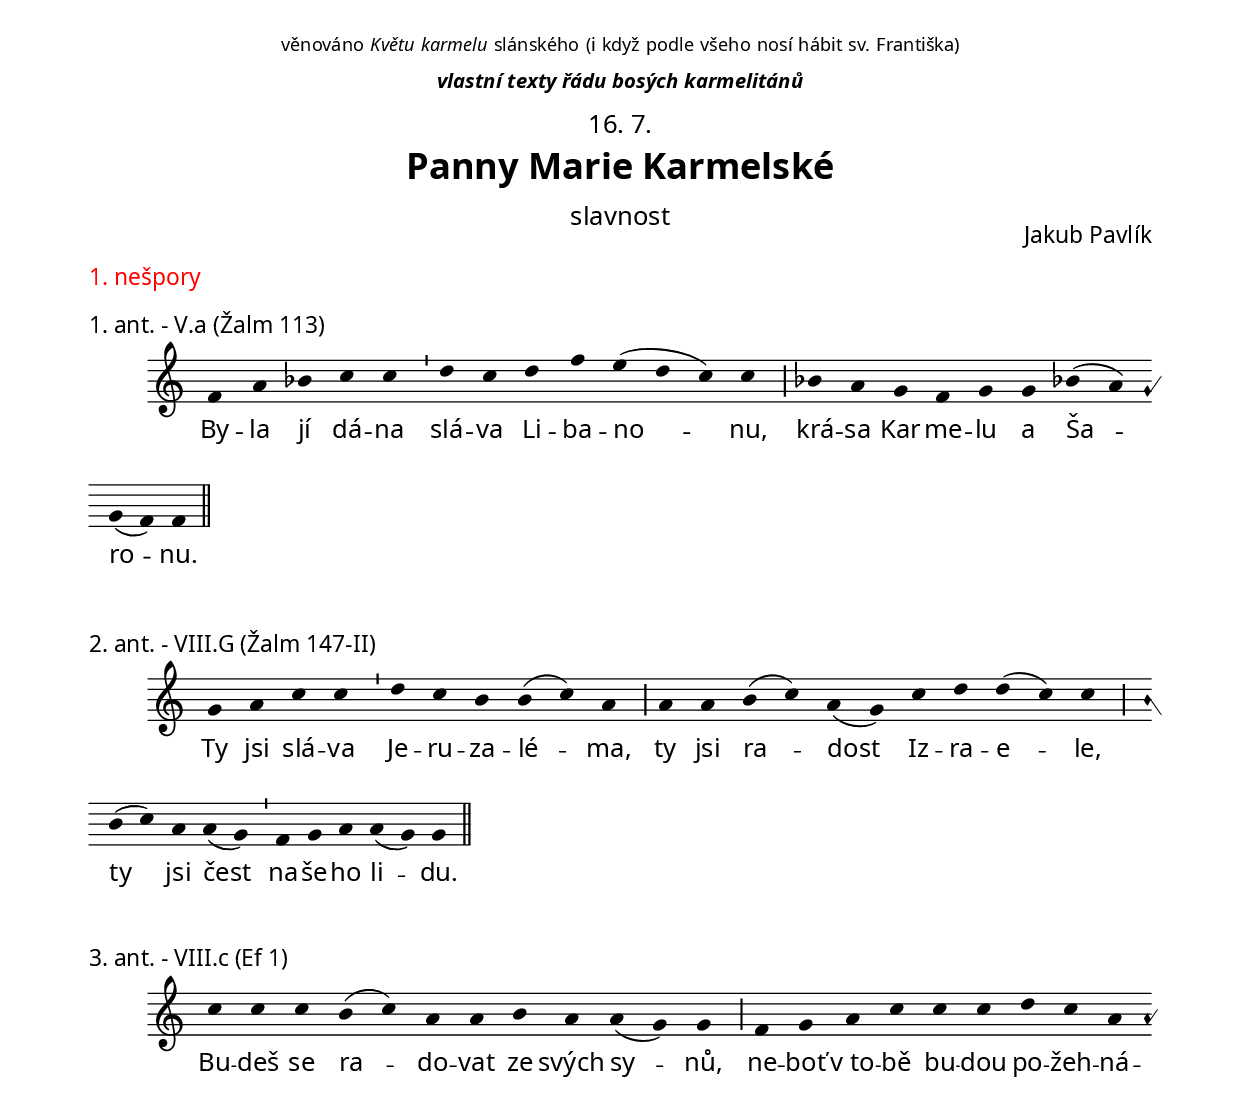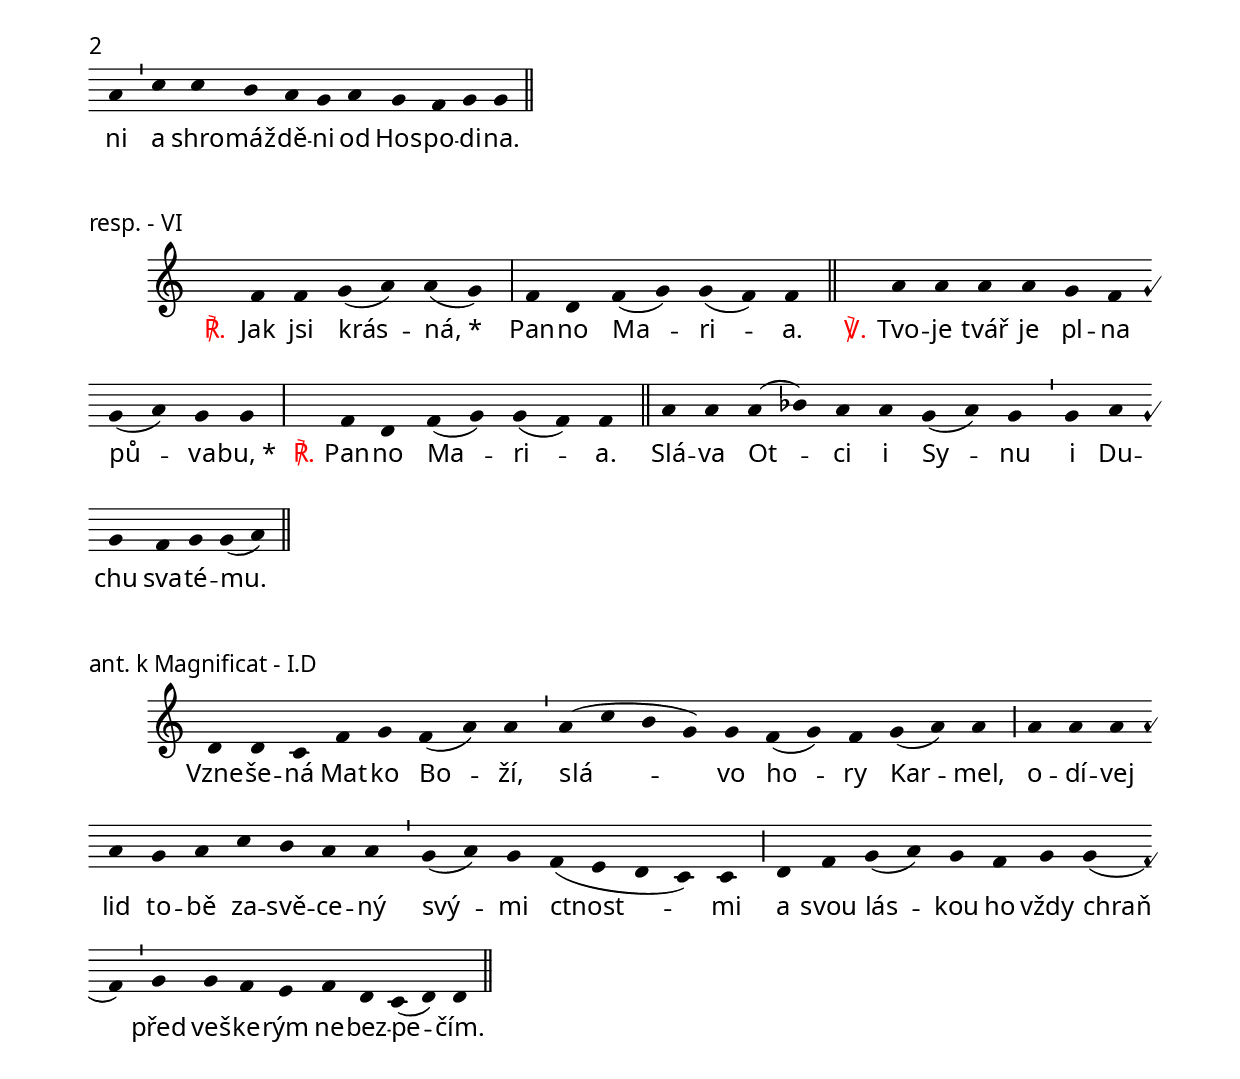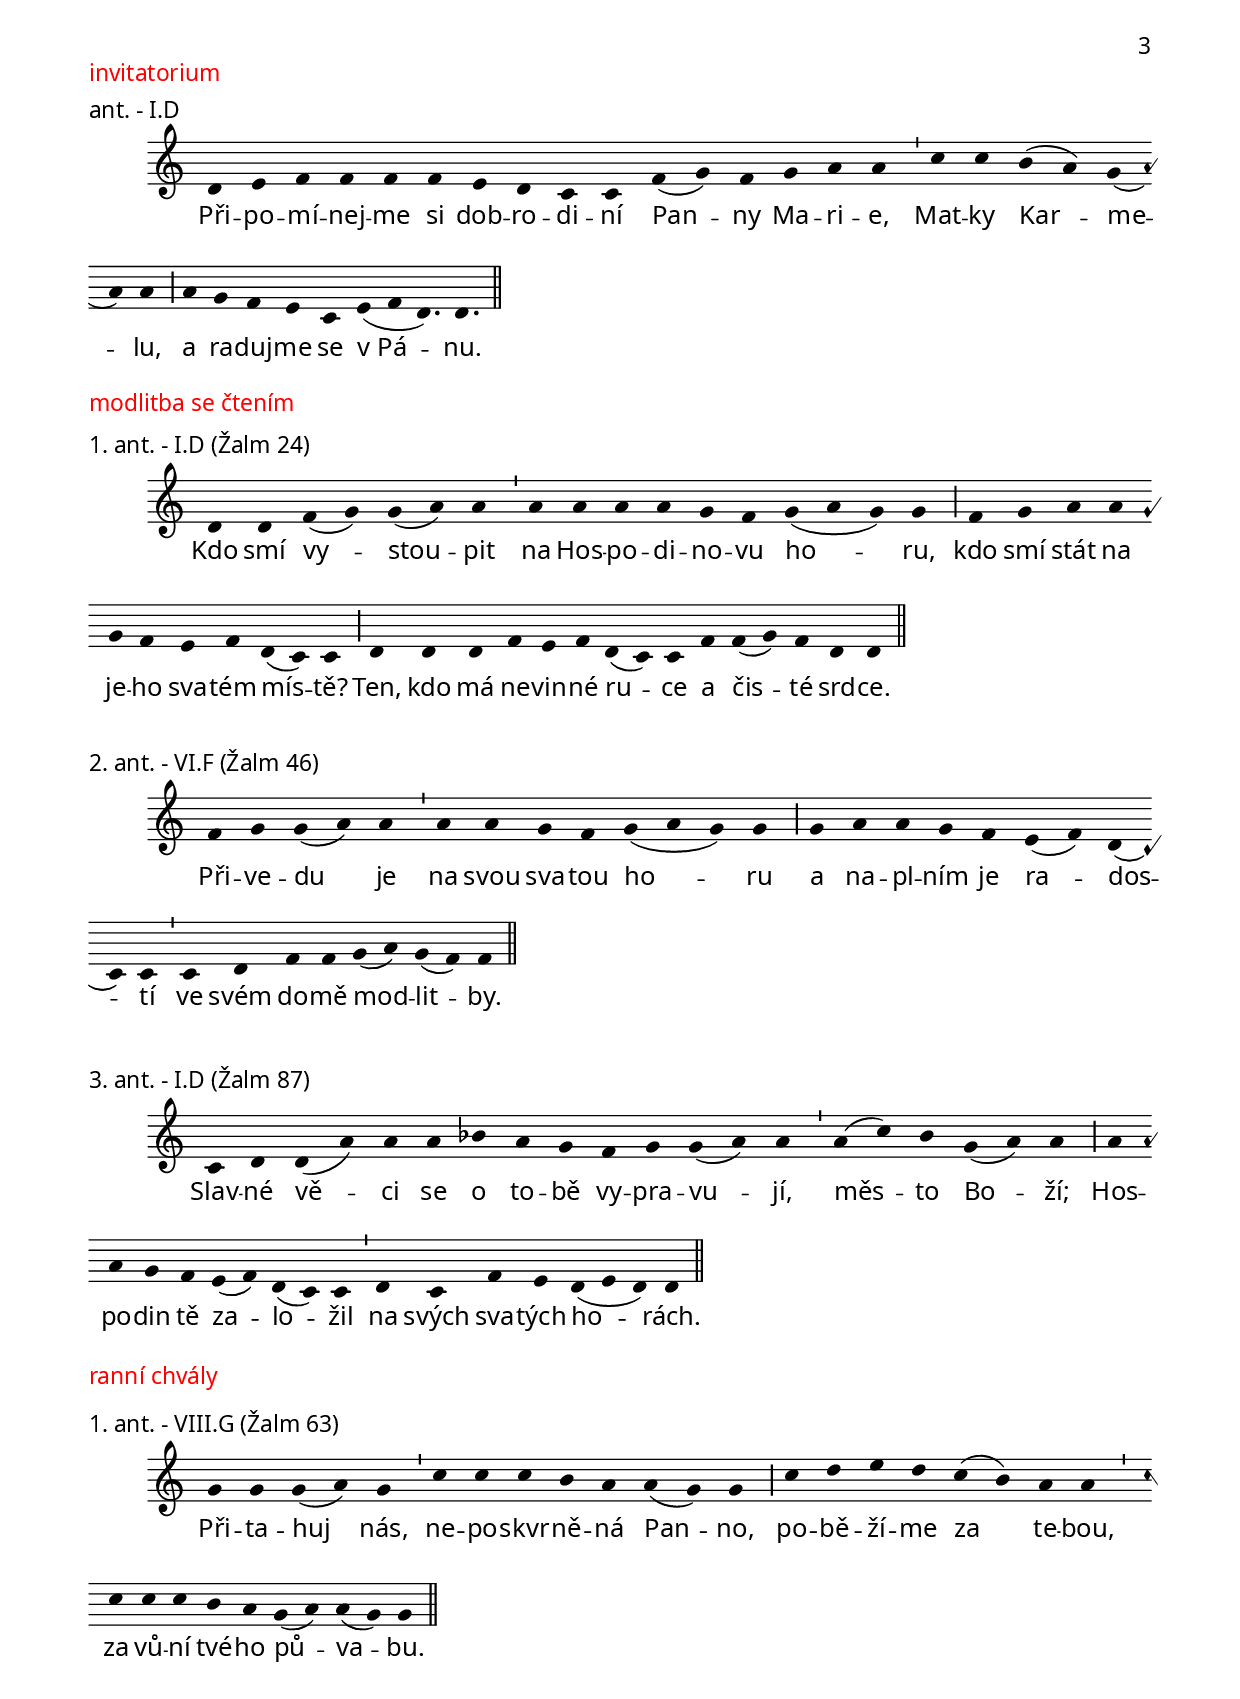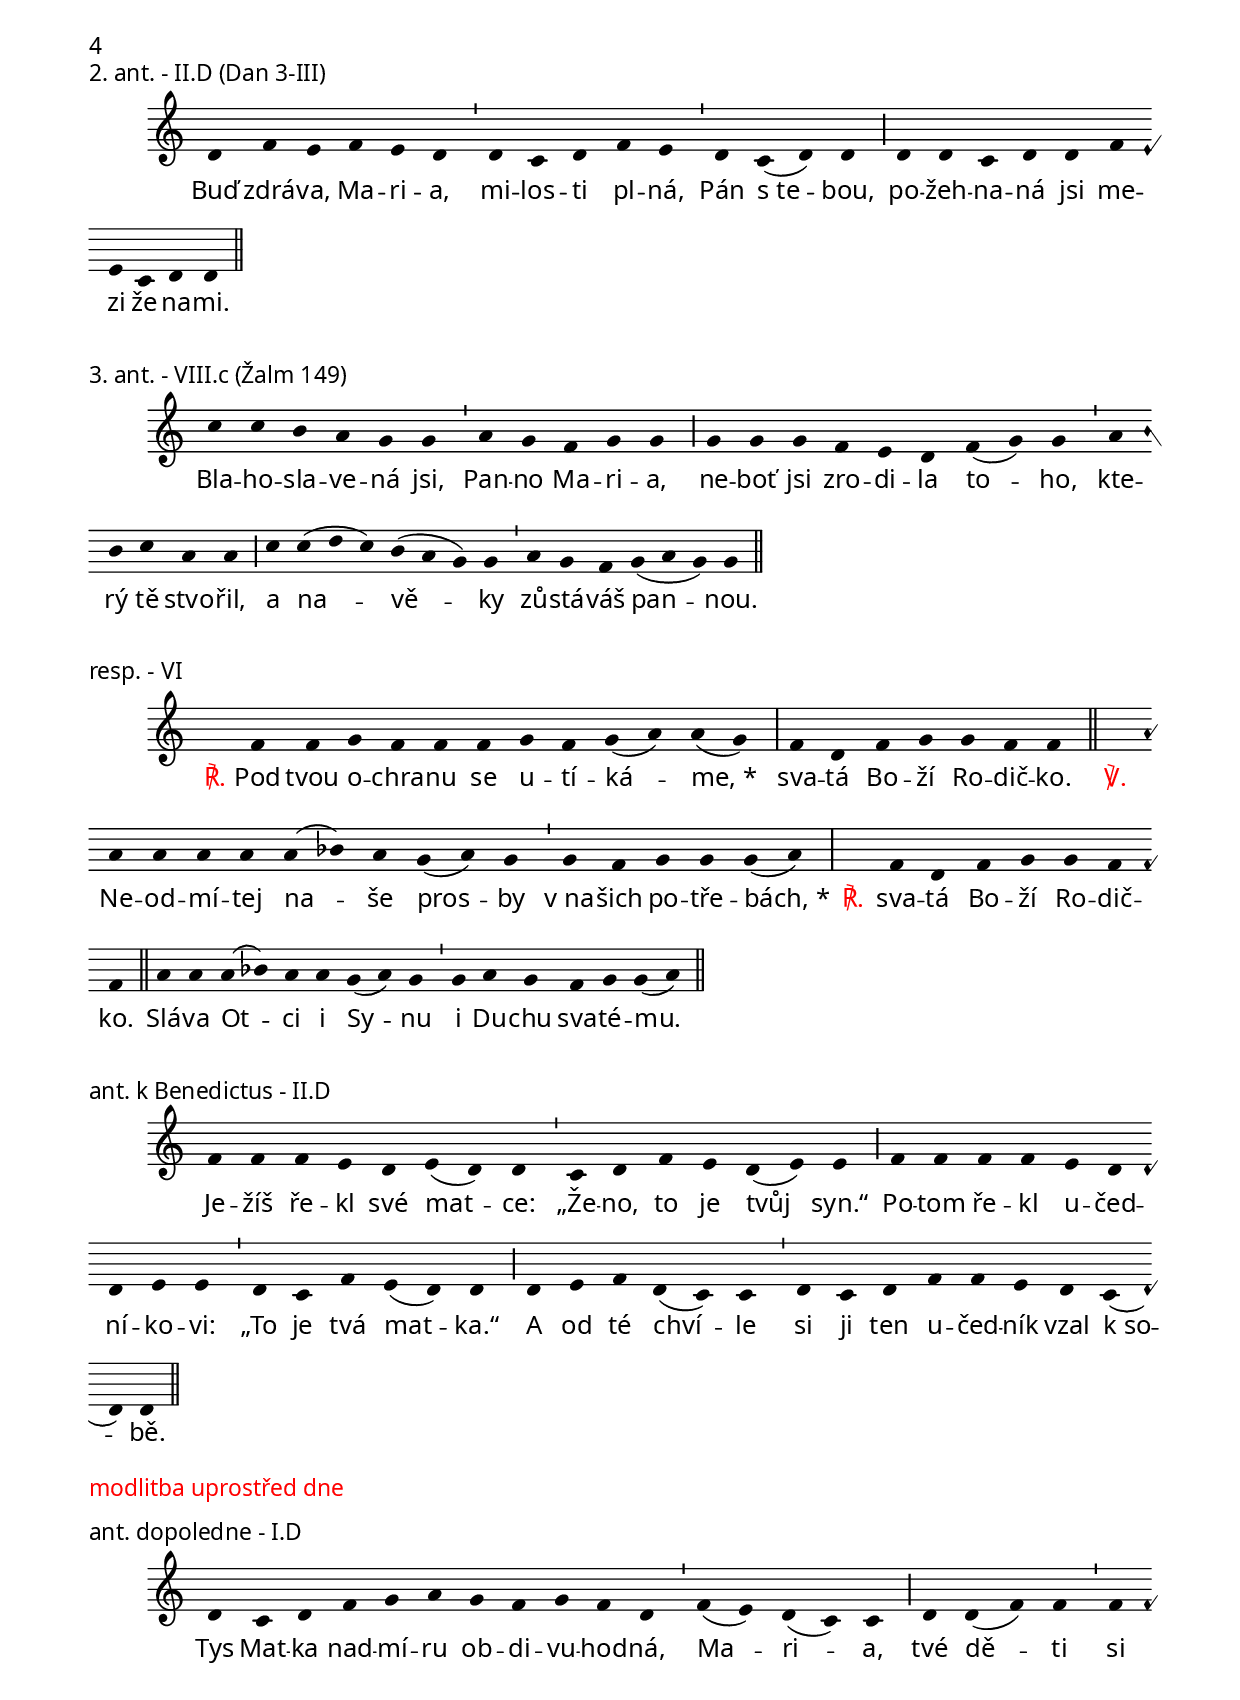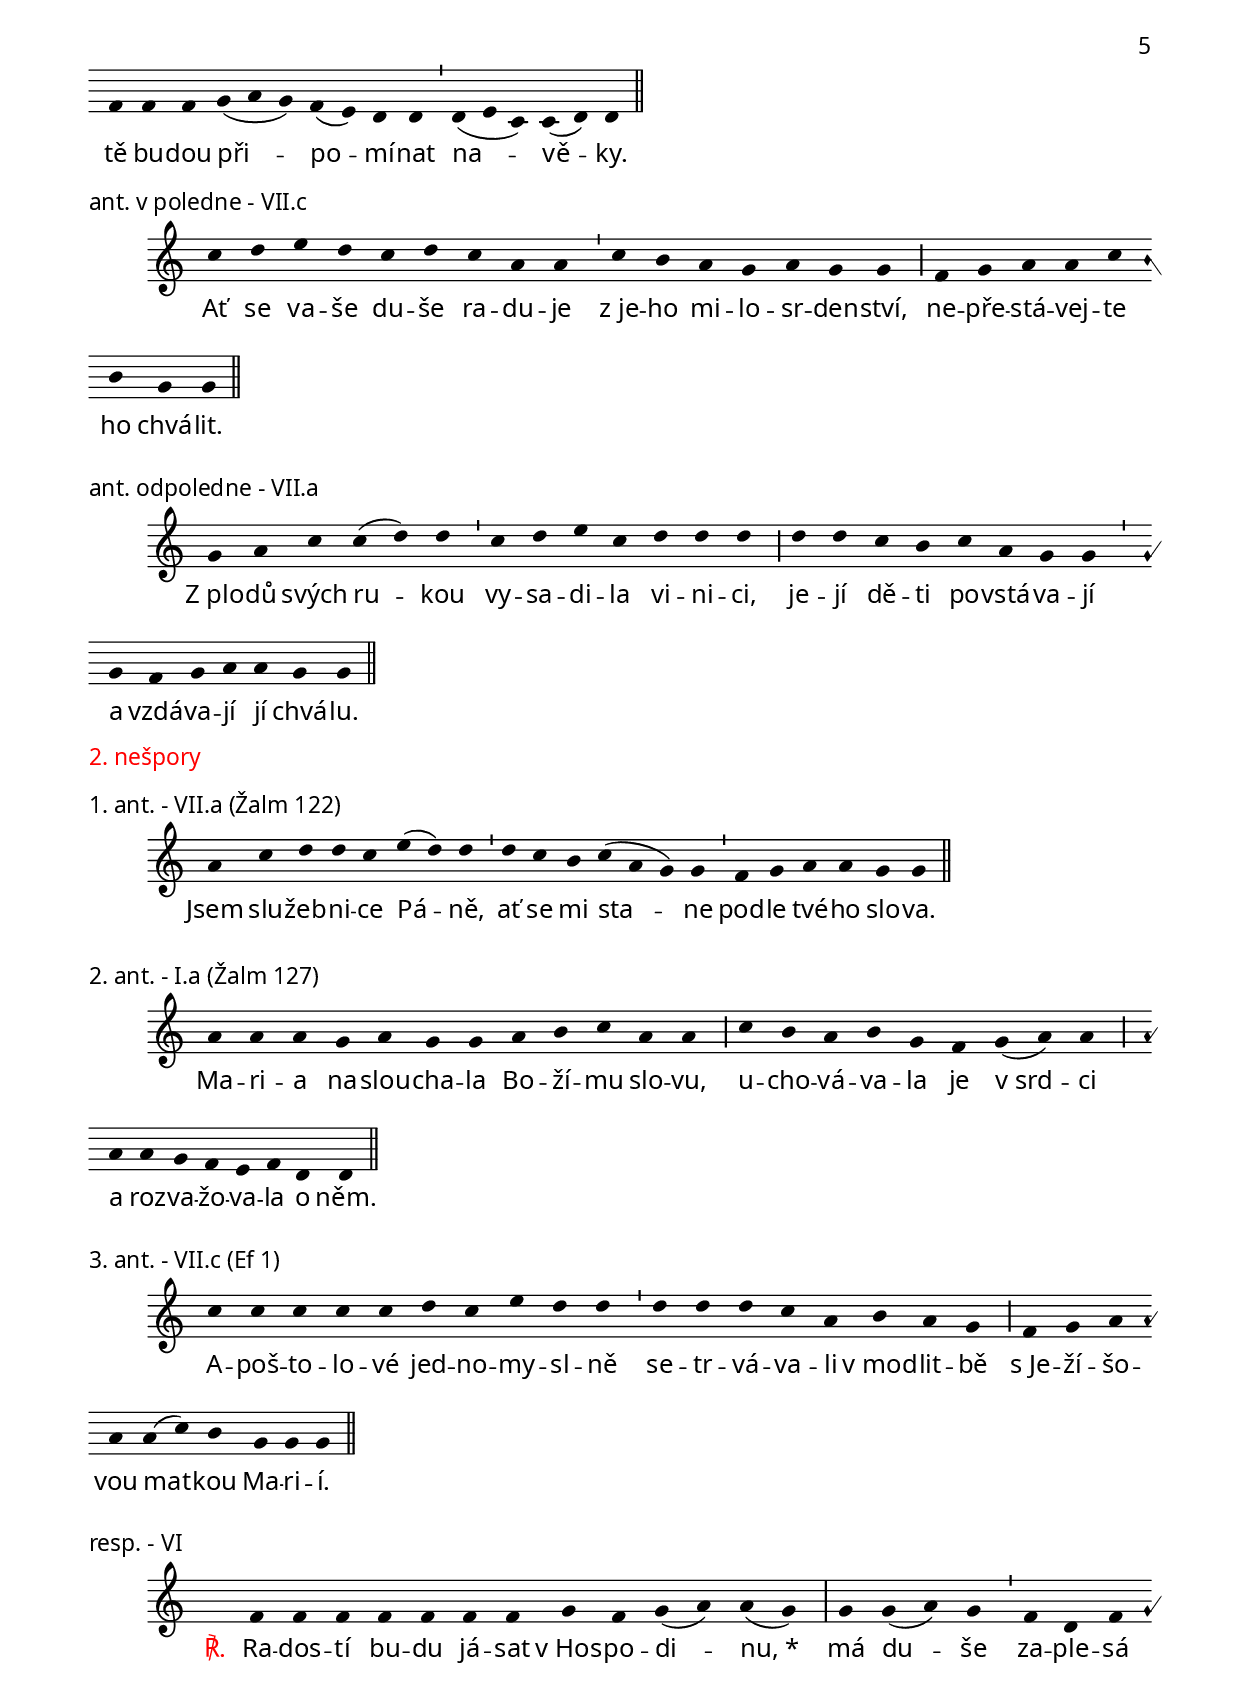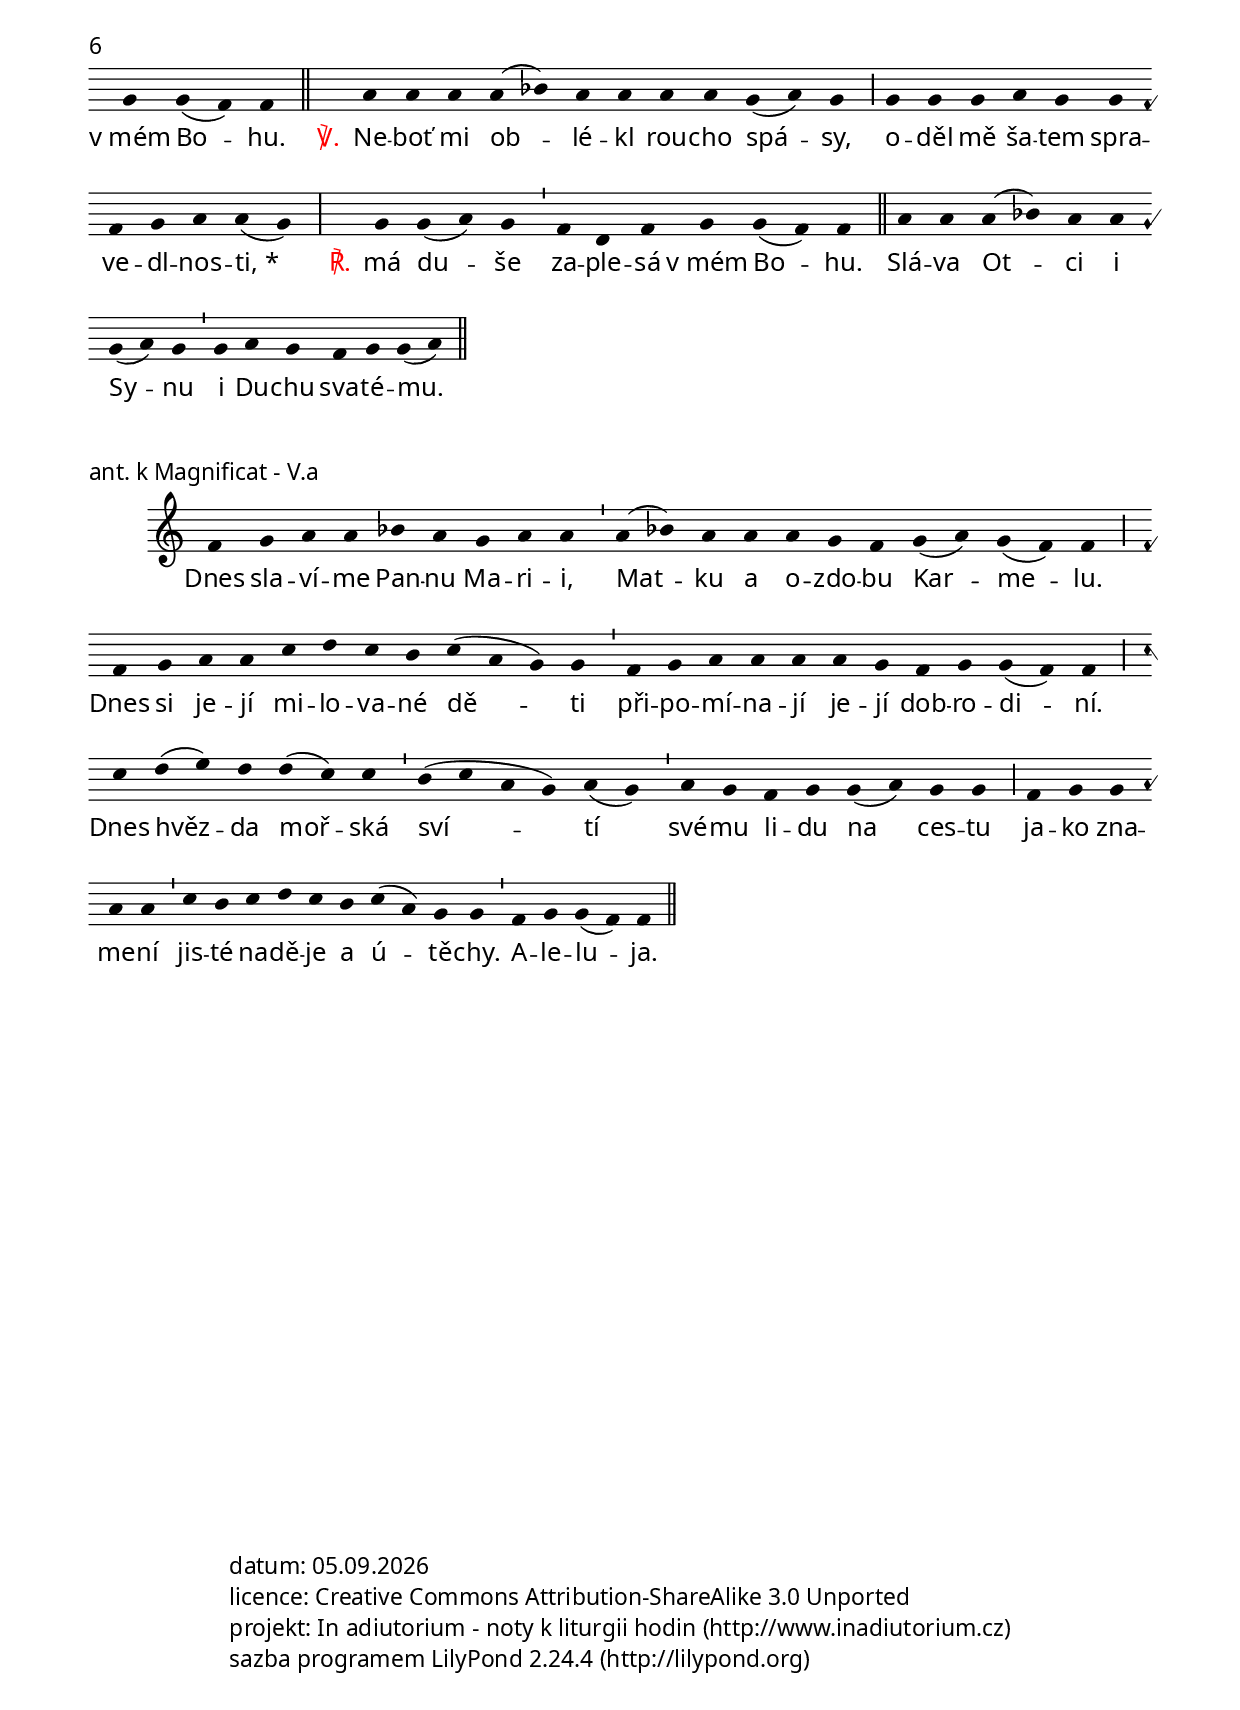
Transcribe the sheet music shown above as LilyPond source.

\version "2.19.80"

\include "../../spolecne.ly"
\include "../../spolecne/reholni.ly"
\include "../../dilyresponsorii.ly"
\version "2.12.0"

textyOCD = "vlastní texty řádu bosých karmelitánů"


\header {
  title = \markup\titleSvatek
            "Panny Marie Karmelské"
            slavnost
            "16. 7."
            \textyOCD
  composer = "Jakub Pavlík"
  dedication = \markup\tiny{
    věnováno
    \with-url #"https://commons.wikimedia.org/wiki/File:Slan%C3%BD,_kl%C3%A1%C5%A1ter_kostel_Nejsv.Trojice_detail_(2).JPG" {
      \italic{Květu karmelu} slánského
    }
    (i když podle všeho nosí hábit sv. Františka)
  }
}

\markup {\nadpisHodinka {"1. nešpory"}}

\score {
  \relative c' {
    \choralniRezim
    f4 a bes c c \barMin
    d c d f e( d c) c \barMaior
    bes a g f g g bes( a) g( f) f \barFinalis
  }
  \addlyrics {
    By -- la jí dá -- na
    slá -- va Li -- ba -- no -- nu,
    krá -- sa Kar -- me -- lu a Ša -- ro -- nu.
  }
  \header {
    quid = "1. ant."
    modus = "V"
    differentia = "a"
    psalmus = "Žalm 113"
    id = "1ne-a1"
    piece = \markup\sestavTitulek
  }
}

\score {
  \relative c'' {
    \choralniRezim
    g4 a c c \barMin d4 c b b( c) a \barMaior
    a a b( c) a( g) c d d( c) c \barMaior
    b( c) a a( g) \barMin f4 g a a( g) g \barFinalis
  }
  \addlyrics {
    Ty jsi slá -- va Je -- ru -- za -- lé -- ma,
    ty jsi ra -- dost Iz -- ra -- e -- le,
    ty jsi čest na -- še -- ho li -- du.
  }
  \header {
    quid = "2. ant."
    modus = "VIII"
    differentia = "G"
    psalmus = "Žalm 147-II"
    fial = "commune/commune_maria.ly#rch-a2?-aleluja"
    id = "1ne-a2"
    piece = \markup\sestavTitulek
  }
}

\score {
  \relative c'' {
    \choralniRezim
    c4 c c b( c) a a b a a( g) g \barMaior
    f g a c c c d c a a \barMin
    c c b a g a g f g g \barFinalis
  }
  \addlyrics {
    Bu -- deš se ra -- do -- vat ze svých sy -- nů,
    ne -- boť v_to -- bě bu -- dou po -- žeh -- ná -- ni
    a shro -- máž -- dě -- ni od Hos -- po -- di -- na.
  }
  \header {
    quid = "3. ant."
    modus = "VIII"
    differentia = "c"
    psalmus = "Ef 1"
    id = "1ne-a3"
    piece = \markup\sestavTitulek
  }
}

\score {
  \relative c' {
    \choralniRezim

    % R
    \neviditelna f
    f4 f g( a) a( g) \barMax
    f d f( g) g( f) f \barFinalis
    % V
    \neviditelna a
    a4 a a a g f g( a) g g \barMax
    % R
    \neviditelna f
    f d f( g) g( f) f \barFinalis
    % Slava
    \respVIdoxologie \barFinalis
  }
  \addlyrics {
    \Response Jak jsi krás -- ná,_* Pan -- no Ma -- ri -- a.
    \Verse Tvo -- je tvář je pl -- na pů -- va -- bu,_*
    \Response Pan -- no Ma -- ri -- a.
    \textRespDoxologie
  }
  \header {
    quid = "resp."
    modus = "VI"
    id = "1ne-r"
    piece = \markup {\sestavTitulekResp}
  }
}

\score {
  \relative c' {
    \choralniRezim
    d4 d c f g f( a) a \barMin
    a( c b g) g f( g) f g( a) a \barMaior
    a a a a g a c b a a \barMin
    g( a) g f( e d c) c \barMaior
    d f g( a) g f g g( f) \barMin
    g g f e f d c( d) d \barFinalis
  }
  \addlyrics {
    Vzne -- še -- ná Mat -- ko Bo -- ží,
    slá -- vo ho -- ry Kar -- mel,
    o -- dí -- vej lid to -- bě za -- svě -- ce -- ný
    svý -- mi ctnost -- mi
    a svou lás -- kou ho vždy chraň
    před veš -- ke -- rým ne -- bez -- pe -- čím.
  }
  \header {
    quid = "ant. k Magnificat"
    modus = "I"
    differentia = "D"
    psalmus = ""
    id = "1ne-amag"
    piece = \markup {\sestavTitulekBezZalmu}
  }
}

\pageBreak % ZLOM

\markup {\nadpisHodinka {"invitatorium"}}

\score {
  \relative c' {
    \choralniRezim
    d4 e f f f f e d c c f( g) f g a a \barMin
    c c b( a) g( a) a \barMaior
    a g f e c e( f d4.) d \barFinalis
  }
  \addlyrics {
    Při -- po -- mí -- nej -- me si dob -- ro -- di -- ní Pan -- ny Ma -- ri -- e,
    Mat -- ky Kar -- me -- lu,
    a ra -- duj -- me se v_Pá -- nu.
  }
  \header {
    quid = "ant."
    modus = "I"
    differentia = "D"
    psalmus = ""
    id = "invit"
    piece = \markup\sestavTitulekBezZalmu
  }
}

\markup {\nadpisHodinka {"modlitba se čtením"}}

\score {
  \relative c' {
    \choralniRezim
    d4 d f( g) g( a) a \barMin
    a a a a g f g( a g) g \barMaior
    f g a a g f e f d( c) c \barMaior
    d d d f e f d( c) c f f( g) f d d \barFinalis
  }
  \addlyrics {
    Kdo smí vy -- stou -- pit
    na Hos -- po -- di -- no -- vu ho -- ru,
    kdo smí stát na je -- ho sva -- tém mís -- tě?
    Ten, kdo má ne -- vin -- né ru -- ce a čis -- té srd -- ce.
  }
  \header {
    quid = "1. ant."
    modus = "I"
    differentia = "D"
    psalmus = "Žalm 24"
    id = "mc-a1"
    piece = \markup\sestavTitulek
  }
}

\score {
  \relative c' {
    \choralniRezim
    f4 g g( a) a \barMin
    a a g f g( a g) g \barMaior
    g a a g f e( f) d( c) c \barMin
    c d f f g( a) g( f) f \barFinalis
  }
  \addlyrics {
    Při -- ve -- du je
    na svou sva -- tou ho -- ru
    a na -- pl -- ním je ra -- dos -- tí
    ve svém do -- mě mod -- lit -- by.
  }
  \header {
    quid = "2. ant."
    modus = "VI"
    differentia = "F"
    psalmus = "Žalm 46"
    id = "mc-a2"
    piece = \markup\sestavTitulek
  }
}

\score {
  \relative c' {
    \choralniRezim
    c4 d d( a') a a bes a g f g g( a) a \barMin
    a( c) b g( a) a \barMaior
    a a g f e( f) d( c) c \barMin
    d c f e d( e d) d \barFinalis
  }
  \addlyrics {
    Slav -- né vě -- ci se o to -- bě vy -- pra -- vu -- jí,
    měs -- to Bo -- ží;
    Hos -- po -- din tě za -- lo -- žil
    na svých sva -- tých ho -- rách.
  }
  \header {
    quid = "3. ant."
    modus = "I"
    differentia = "D"
    psalmus = "Žalm 87"
    fial = "sanktoral/1208pmpocatebezposkvrny.ly#mc-a3?zacatek=14"
    id = "mc-a3"
    piece = \markup\sestavTitulek
  }
}

% antifonu pro vigilii breviar.cz (zatím?) nemá

\markup {\nadpisHodinka {"ranní chvály"}}

\score {
  \relative c'' {
    \choralniRezim
    g4 g g( a) g \barMin
    c c c b a a( g) g \barMaior
    c d e d c( b) a a \barMin
    c c c b a g( a) a( g) g \barFinalis
  }
  \addlyrics {
    Při -- ta -- huj nás,
    ne -- po -- skvr -- ně -- ná Pan -- no,
    po -- bě -- ží -- me za te -- bou,
    za vů -- ní tvé -- ho pů -- va -- bu.
  }
  \header {
    quid = "1. ant."
    modus = "VIII"
    differentia = "G"
    psalmus = "Žalm 63"
    fial = "sanktoral/1208pmpocatebezposkvrny.ly#rch-a3?jiny text"
    id = "rch-a1"
    piece = \markup\sestavTitulek
  }
}

\score {
  \relative c' {
    \choralniRezim
    d4 f e f e d \barMin
    d c d f e \barMin
    d c( d) d \barMaior
    d d c d d f e c d d \barFinalis
  }
  \addlyrics {
    Buď zdrá -- va, Ma -- ri -- a,
    mi -- los -- ti pl -- ná,
    Pán s_te -- bou,
    po -- žeh -- na -- ná jsi me -- zi že -- na -- mi.
  }
  \header {
    quid = "2. ant."
    modus = "II"
    differentia = "D"
    psalmus = "Dan 3-III"
    fial = "advent_antifony.ly#spol-sexta?konec=16"
    id = "rch-a2"
    piece = \markup\sestavTitulek
  }
}

\score {
  \relative c'' {
    \choralniRezim
    c4 c b a g g \barMin
    a g f g g \barMaior
    g g g f e d f( g) g \barMin
    a b c a a \barMaior
    c c( d c) b( a g) g \barMin
    a g f g( a g) g \barFinalis
  }
  \addlyrics {
    Bla -- ho -- sla -- ve -- ná jsi,
    Pan -- no Ma -- ri -- a,
    ne -- boť jsi zro -- di -- la to -- ho,
    kte -- rý tě stvo -- řil,
    a na -- vě -- ky
    zů -- stá -- váš pan -- nou.
  }
  \header {
    quid = "3. ant."
    modus = "VIII"
    differentia = "c"
    psalmus = "Žalm 149"
    fial = "commune/commune_maria.ly#1ne-a2?konec&-aleluja"
    id = "rch-a3"
    piece = \markup\sestavTitulek
  }
}

\score {
  \relative c' {
    \choralniRezim

    % R
    \neviditelna f
    f4 f g f f f g f g( a) a( g) \barMax
    f d f g g f f \barFinalis
    % V
    \neviditelna a
    a4 a a a a( bes) a g( a) g \barMin
    g f g g g( a) \barMax
    % R
    \neviditelna f
    f d f g g f f \barFinalis
    % Slava
    \respVIdoxologie \barFinalis
  }
  \addlyrics {
    \Response Pod tvou o -- chra -- nu se u -- tí -- ká -- me,_*
    sva -- tá Bo -- ží Ro -- dič -- ko.
    \Verse Ne -- od -- mí -- tej na -- še pros -- by
    v_na -- šich po -- tře -- bách,_*
    \Response sva -- tá Bo -- ží Ro -- dič -- ko.
    \textRespDoxologie
  }
  \header {
    quid = "resp."
    modus = "VI"
    id = "rch-r"
    piece = \markup {\sestavTitulekResp}
  }
}

\score {
  \relative c' {
    \choralniRezim
    f4 f f e d e( d) d \barMin
    c d f e d( e) e \barMaior
    f f f f e d d e e \barMin
    d c f e( d) d \barMaior
    d e f d( c) c \barMin
    d c d f f e d c( d) d \barFinalis
  }
  \addlyrics {
    Je -- žíš ře -- kl své mat -- ce:
    „Že -- no, to je tvůj syn.“
    Po -- tom ře -- kl u -- čed -- ní -- ko -- vi:
    „To je tvá mat -- ka.“
    A od té chví -- le
    si ji ten u -- čed -- ník vzal k_so -- bě.
  }
  \header {
    quid = "ant. k Benedictus"
    modus = "II"
    differentia = "D"
    psalmus = ""
    fial = "commune/commune_maria.ly#nona?zacatek"
    placet = "2 i s ohledem na příležitost by bylo vhodné připravit zpěvnější melodii -
    i za cenu oddělení od textově příbuzné antifony"
    id = "rch-aben"
    piece = \markup {\sestavTitulekBezZalmu}
  }
}

\markup {\nadpisHodinka {"modlitba uprostřed dne"}}

\score {
  \relative c' {
    \choralniRezim
    d4 c d f g a g f g f d \barMin
    f( e) d( c) c \barMaior
    d d( f) f \barMin
    f f f f g( a g) f( e) d d \barMin
    d( e c) c( d) d \barFinalis
  }
  \addlyrics {
    Tys Mat -- ka nad -- mí -- ru ob -- di -- vu -- hod -- ná,
    Ma -- ri -- a,
    tvé dě -- ti
    si tě bu -- dou při -- po -- mí -- nat
    na -- vě -- ky.
  }
  \header {
    quid = "ant. dopoledne"
    modus = "I"
    differentia = "D"
    psalmus = ""
    id = "tercie"
    piece = \markup\sestavTitulekBezZalmu
  }
}

\score {
  \relative c'' {
    \choralniRezim
    c4 d e d c d c a a \barMin
    c b a g a g g \barMaior
    f g a a c b g g \barFinalis
  }
  \addlyrics {
    Ať se va -- še du -- še ra -- du -- je
    z_je -- ho mi -- lo -- sr -- den -- ství,
    ne -- pře -- stá -- vej -- te ho chvá -- lit.
  }
  \header {
    quid = "ant. v poledne"
    modus = "VII"
    differentia = "c"
    psalmus = ""
    id = "sexta"
    piece = \markup\sestavTitulekBezZalmu
  }
}

\score {
  \relative c'' {
    \choralniRezim
    g4 a c c( d) d \barMin
    c d e c d d d \barMaior
    d d c b c a g g \barMin
    g f g a a g g \barFinalis
  }
  \addlyrics {
    Z_plo -- dů svých ru -- kou
    vy -- sa -- di -- la vi -- ni -- ci,
    je -- jí dě -- ti po -- vstá -- va -- jí
    a vzdá -- va -- jí jí chvá -- lu.
  }
  \header {
    quid = "ant. odpoledne"
    modus = "VII"
    differentia = "a"
    psalmus = ""
    id = "nona"
    piece = \markup\sestavTitulekBezZalmu
  }
}

\markup {\nadpisHodinka {"2. nešpory"}}

\score {
  \relative c'' {
    \choralniRezim
    a4 c d d c e( d) d \barMin
    d c b c( a g) g \barMin
    f g a a g g \barFinalis
  }
  \addlyrics {
    Jsem slu -- žeb -- ni -- ce Pá -- ně,
    ať se mi sta -- ne pod -- le tvé -- ho slo -- va.
  }
  \header {
    quid = "1. ant."
    modus = "VII"
    differentia = "a"
    psalmus = "Žalm 122"
    fial = "commune/commune_maria.ly#2ne-a2?-aleluja"
    id = "2ne-a1"
    piece = \markup\sestavTitulek
  }
}

\score {
  \relative c'' {
    \choralniRezim
    a4 a a g a g g a b c a a \barMaior
    c b a b g f g( a) a \barMaior
    a a g f e f d d \barFinalis
  }
  \addlyrics {
    Ma -- ri -- a na -- slou -- cha -- la Bo -- ží -- mu slo -- vu,
    u -- cho -- vá -- va -- la je v_srd -- ci
    a roz -- va -- žo -- va -- la o něm.
  }
  \header {
    quid = "2. ant."
    modus = "I"
    differentia = "a"
    psalmus = "Žalm 127"
    fial = "sanktoral/0716pmkarmelske.ly#amag?jiny text"
    id = "2ne-a2"
    piece = \markup\sestavTitulek
  }
}

\score {
  \relative c'' {
    \choralniRezim
    c4 c c c c d c e d d \barMin
    d d d c a b a g \barMaior
    f g a a a( c) b g g g \barFinalis
  }
  \addlyrics {
    A -- poš -- to -- lo -- vé jed -- no -- my -- sl -- ně
    se -- tr -- vá -- va -- li v_mod -- lit -- bě
    s_Je -- ží -- šo -- vou mat -- kou Ma -- ri -- í.
  }
  \header {
    quid = "3. ant."
    modus = "VII"
    differentia = "c"
    psalmus = "Ef 1"
    fial = "antifony/velikonoce_tyden7.ly#pa-amag?konec&-aleluja"
    id = "2ne-a3"
    piece = \markup\sestavTitulek
  }
}

\score {
  \relative c' {
    \choralniRezim

    % R
    \neviditelna f
    f4 f f f f f f g f g( a) a( g) \barMax
    g g( a) g \barMin f d f g g( f) f \barFinalis
    % V
    \neviditelna a
    a4 a a a( bes) a a a a g( a) g \barMaior
    g g g a g g f g a a( g) \barMax
    % R
    \neviditelna f
    g g( a) g \barMin f d f g g( f) f \barFinalis
    % Slava
    \respVIdoxologie \barFinalis
  }
  \addlyrics {
    \Response Ra -- dos -- tí bu -- du já -- sat v_Hos -- po -- di -- nu,_*
    má du -- še za -- ple -- sá v_mém Bo -- hu.
    \Verse Ne -- boť mi ob -- lé -- kl rou -- cho spá -- sy,
    o -- děl mě ša -- tem spra -- ve -- dl -- nos -- ti,_*
    \Response má du -- še za -- ple -- sá v_mém Bo -- hu.
    \textRespDoxologie
  }
  \header {
    quid = "resp."
    modus = "VI"
    id = "2ne-r"
    piece = \markup {\sestavTitulekResp}
  }
}

\score {
  \relative c' {
    \choralniRezim
    f4 g a a bes a g a a \barMin
    a( bes) a a a g f g( a) g( f) f \barMaior
    f g a a c d c b c( a g) g \barMin
    f g a a a a g f g g( f) f \barMaior
    c' d( e) d d( c) c \barMin
    b( c a g) a( g) \barMin a g f g g( a) g g \barMaior
    f g g a a \barMin c b c d c b c( a) g g \barMin
    f g g( f) f \barFinalis
  }
  \addlyrics {
    Dnes sla -- ví -- me Pan -- nu Ma -- ri -- i,
    Mat -- ku a o -- zdo -- bu Kar -- me -- lu.
    Dnes si je -- jí mi -- lo -- va -- né dě -- ti
    při -- po -- mí -- na -- jí je -- jí dob -- ro -- di -- ní.
    Dnes hvěz -- da moř -- ská
    sví -- tí své -- mu li -- du na ces -- tu
    ja -- ko zna -- me -- ní jis -- té na -- dě -- je a ú -- tě -- chy.
    A -- le -- lu -- ja.
  }
  \header {
    quid = "ant. k Magnificat"
    modus = "V"
    differentia = "a"
    psalmus = ""
    id = "2ne-amag"
    piece = \markup {\sestavTitulekBezZalmu}
  }
}
